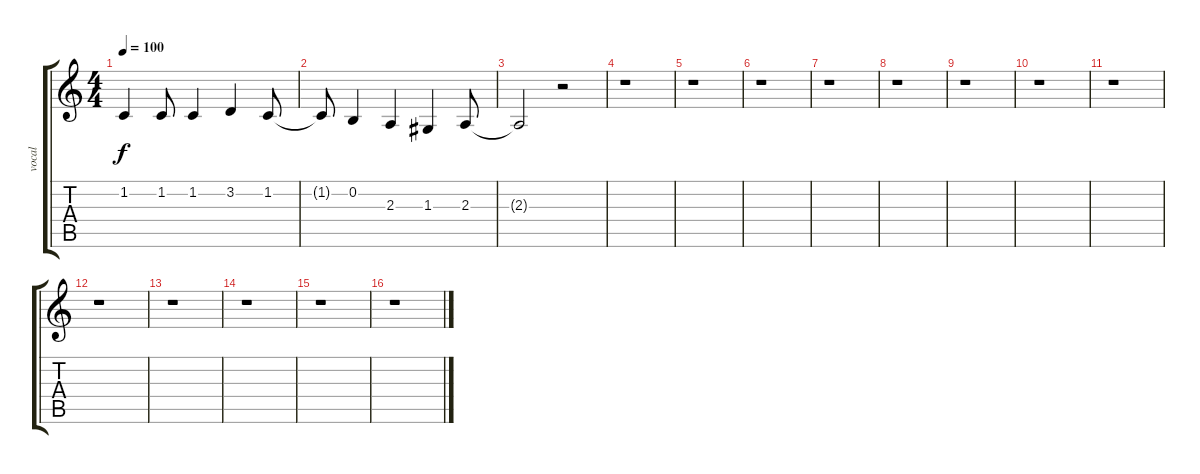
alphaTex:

\track ("vocal" "vocal") {instrument altosax}
\staff {score tabs}
\tuning (E4 B3 G3 D3 A2 E2) {hide}
\ts (4 4)
\tempo 100
\clef g2
\ks c
1.2{t}.4{dy f} 1.2.8 1.2.4 3.2.4 1.2.8 |
1.2{t}.8 0.2.4 2.3.4 1.3.4 2.3.8 |
2.3{t}.2 r.2 |
r.1 |
r.1 |
r.1 |
r.1 |
r.1 |
r.1 |
r.1 |
r.1 |
r.1 |
r.1 |
r.1 |
r.1 |
r.1
